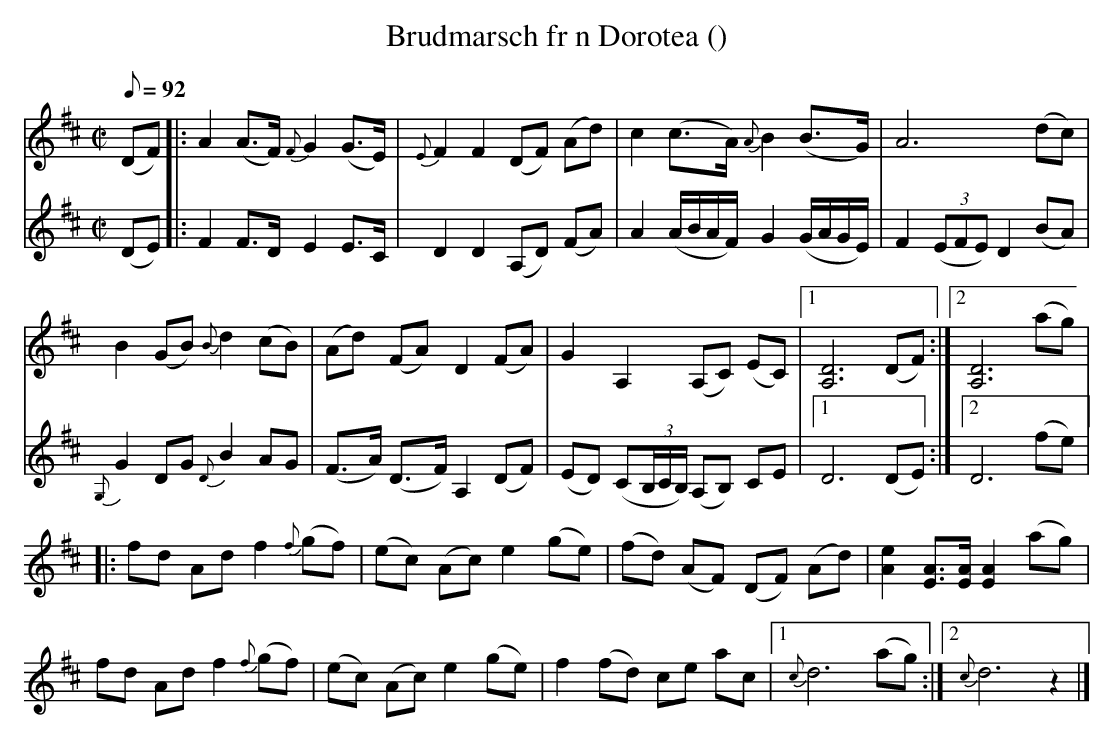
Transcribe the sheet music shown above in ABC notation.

X:1
T: Brudmarsch fr n Dorotea ()
M: C|
L: 1/8
K: D
Q: 92
V:1
(DF) |: A2(A>F) {F}G2(G>E) | {E}F2F2 (DF) (Ad) | c2(c>A) {A}B2(B>G) | A6(dc) |
B2(GB) {B}d2(cB) | (Ad) (FA) D2(FA) | G2A,2 (A,C) (EC) |1 [A,D]6(DF) :|2 [A,D]6(ag) |
|: fd Ad f2{f}(gf) | (ec) (Ac) e2(ge) | (fd) (AF) (DF) (Ad) | [Ae]2[EA]>[EA] [EA]2(ag) |
fd Ad f2{f}(gf) | (ec) (Ac) e2(ge) | f2 (fd) ce ac |1 {c}d6(ag) :|2 {c}d6z2 |]
V:2
(DE) |: F2F>D E2E>C | D2D2 (A,D) (FA) | A2(A/B/A/F/) G2(G/A/G/E/) | F2 (3(EFE) D2(BA) |
{G,}G2DG {D}B2AG | (F>A) (D>F) A,2(DF) | (ED) (C(3B,/C/B,/) (A,B,) CE |1 D6(DE) :|2 D6(fe) |
